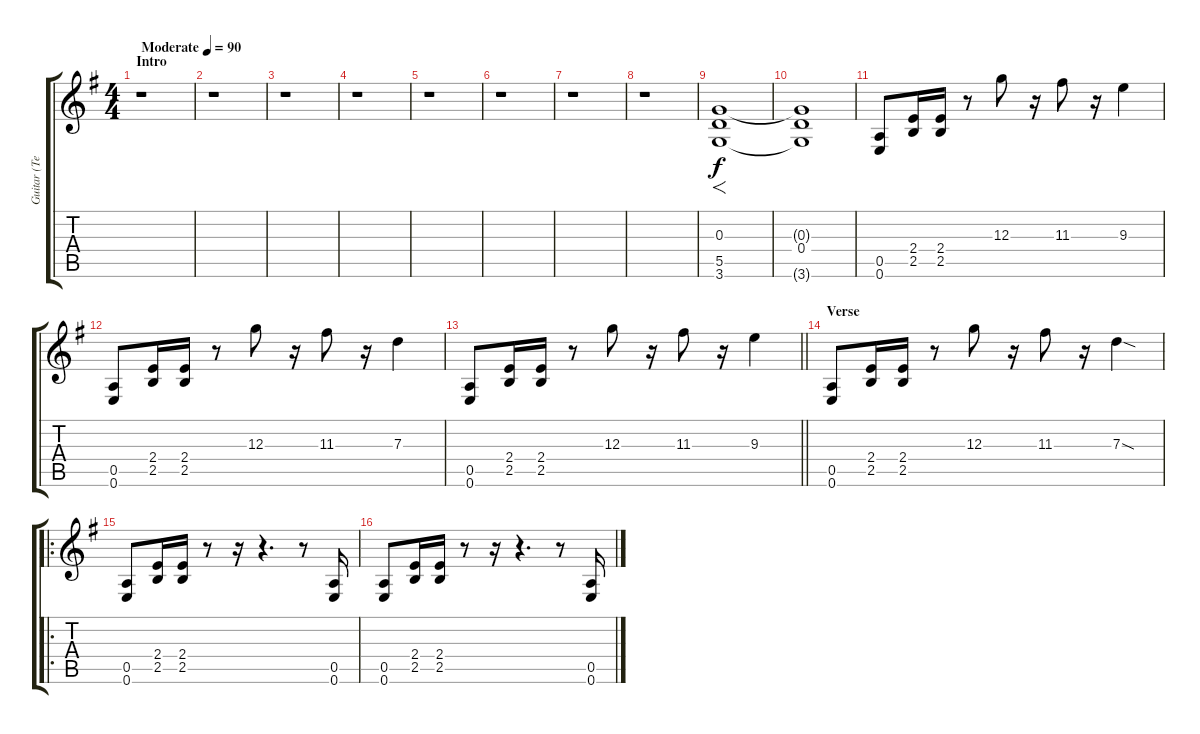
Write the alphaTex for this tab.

\track ("Guitar (Terry Balsamo)" "Guitar (Te") {instrument overdrivenguitar}
\staff {score tabs}
\tuning (E4 B3 G3 D3 A2 E2) {hide}
\ts (4 4)
\section ("" "Intro")
\tempo (90 "Moderate")
\clef g2
\ks g
r.1{dy f instrument overdrivenguitar} |
r.1 |
r.1 |
r.1 |
r.1 |
r.1 |
r.1 |
r.1 |
(0.3 5.5 3.6).1{f} |
(0.3{t} 0.4 3.6{t}).1 |
(0.5 0.6).8 (2.4 2.5).16 (2.4 2.5).16 r.8 12.3.8 r.16 11.3.8 r.16 9.3.4 |
(0.5 0.6).8 (2.4 2.5).16 (2.4 2.5).16 r.8 12.3.8 r.16 11.3.8 r.16 7.3.4 |
\barLineRight lightlight
(0.5 0.6).8 (2.4 2.5).16 (2.4 2.5).16 r.8 12.3.8 r.16 11.3.8 r.16 9.3.4 |
\section ("" "Verse")
(0.5 0.6).8 (2.4 2.5).16 (2.4 2.5).16 r.8 12.3.8 r.16 11.3.8 r.16 7.3{sod}.4 |
\ro
(0.5 0.6).8 (2.4 2.5).16 (2.4 2.5).16 r.8 r.16 r.4{d} r.8 (0.5 0.6).16 |
(0.5 0.6).8 (2.4 2.5).16 (2.4 2.5).16 r.8 r.16 r.4{d} r.8 (0.5 0.6).16
